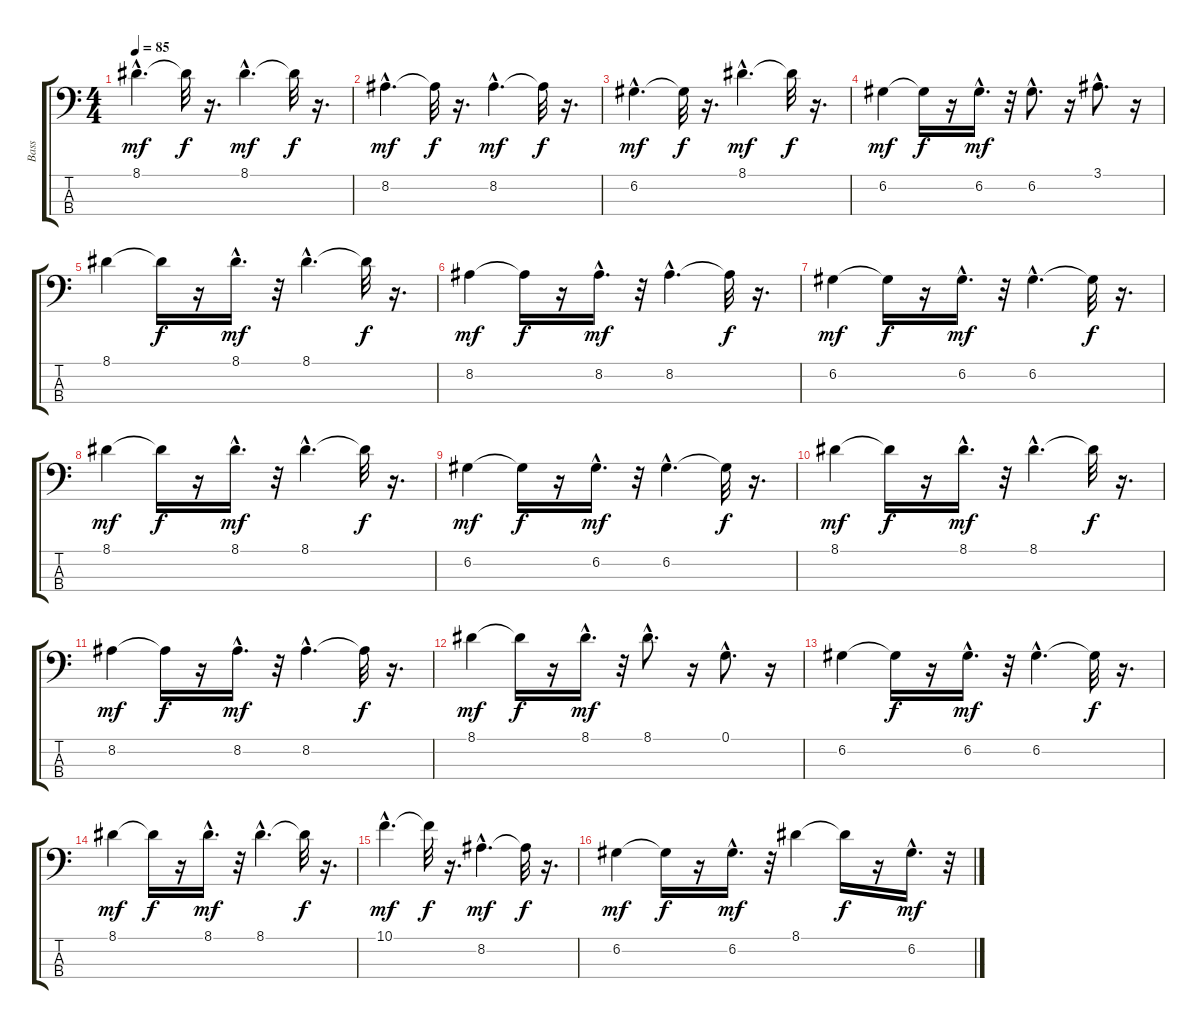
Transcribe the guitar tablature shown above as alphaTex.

\track ("Bass" "Bass") {instrument electricguitarjazz}
\staff {score tabs}
\tuning (G2 D2 A1 E1) {hide}
\ts (4 4)
\tempo 85
\clef f4
\ks c
8.1{hac}.4{d dy mf} 8.1{t}.32{dy f} r.16{d} 8.1{hac}.4{d dy mf} 8.1{t}.32{dy f} r.16{d} |
8.2{hac}.4{d dy mf} 8.2{t}.32{dy f} r.16{d} 8.2{hac}.4{d dy mf} 8.2{t}.32{dy f} r.16{d} |
6.2{hac}.4{d dy mf} 6.2{t}.32{dy f} r.16{d} 8.1{hac}.4{d dy mf} 8.1{t}.32{dy f} r.16{d} |
6.2.4{dy mf} 6.2{t}.16{dy f} r.16 6.2{hac}.16{d dy mf} r.32 6.2{hac}.8{d} r.16 3.1{hac}.8{d} r.16 |
8.1.4 8.1{t}.16{dy f} r.16 8.1{hac}.16{d dy mf} r.32 8.1{hac}.4{d} 8.1{t}.32{dy f} r.16{d} |
8.2.4{dy mf} 8.2{t}.16{dy f} r.16 8.2{hac}.16{d dy mf} r.32 8.2{hac}.4{d} 8.2{t}.32{dy f} r.16{d} |
6.2.4{dy mf} 6.2{t}.16{dy f} r.16 6.2{hac}.16{d dy mf} r.32 6.2{hac}.4{d} 6.2{t}.32{dy f} r.16{d} |
8.1.4{dy mf} 8.1{t}.16{dy f} r.16 8.1{hac}.16{d dy mf} r.32 8.1{hac}.4{d} 8.1{t}.32{dy f} r.16{d} |
6.2.4{dy mf} 6.2{t}.16{dy f} r.16 6.2{hac}.16{d dy mf} r.32 6.2{hac}.4{d} 6.2{t}.32{dy f} r.16{d} |
8.1.4{dy mf} 8.1{t}.16{dy f} r.16 8.1{hac}.16{d dy mf} r.32 8.1{hac}.4{d} 8.1{t}.32{dy f} r.16{d} |
8.2.4{dy mf} 8.2{t}.16{dy f} r.16 8.2{hac}.16{d dy mf} r.32 8.2{hac}.4{d} 8.2{t}.32{dy f} r.16{d} |
8.1.4{dy mf} 8.1{t}.16{dy f} r.16 8.1{hac}.16{d dy mf} r.32 8.1{hac}.8{d} r.16 0.1{hac}.8{d} r.16 |
6.2.4 6.2{t}.16{dy f} r.16 6.2{hac}.16{d dy mf} r.32 6.2{hac}.4{d} 6.2{t}.32{dy f} r.16{d} |
8.1.4{dy mf} 8.1{t}.16{dy f} r.16 8.1{hac}.16{d dy mf} r.32 8.1{hac}.4{d} 8.1{t}.32{dy f} r.16{d} |
10.1{hac}.4{d dy mf} 10.1{t}.32{dy f} r.16{d} 8.2{hac}.4{d dy mf} 8.2{t}.32{dy f} r.16{d} |
6.2.4{dy mf} 6.2{t}.16{dy f} r.16 6.2{hac}.16{d dy mf} r.32 8.1.4 8.1{t}.16{dy f} r.16 6.2{hac}.16{d dy mf} r.32
